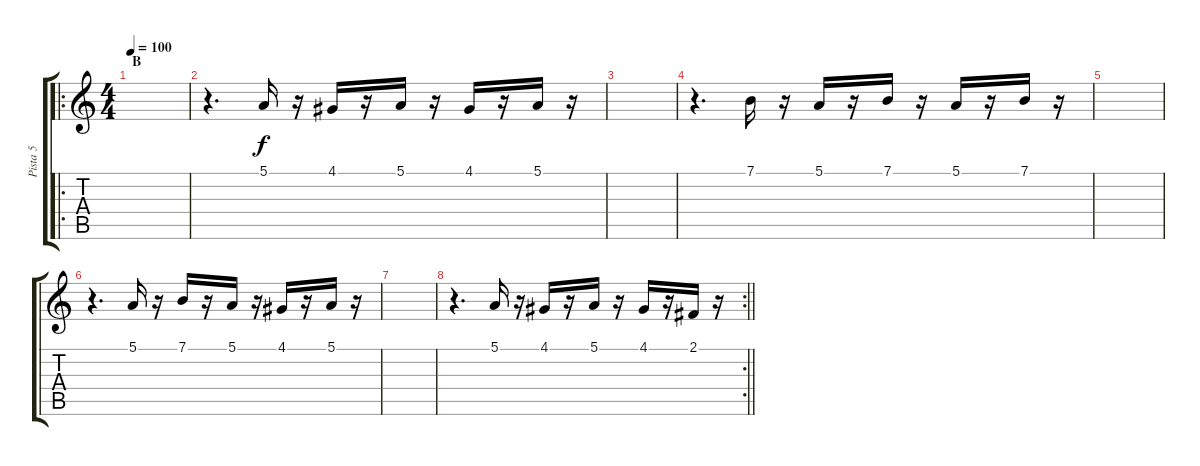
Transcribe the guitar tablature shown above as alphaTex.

\track ("Pista 5" "Pista 5") {instrument englishhorn}
\staff {score tabs}
\tuning (E4 B3 G3 D3 A2 E2) {hide}
\ro
\ts (4 4)
\section ("" "B")
\tempo 100
\clef g2
\ks c
|
r.4{d} 5.1.16 r.16 4.1.16 r.16 5.1.16 r.16 4.1.16 r.16 5.1.16 r.16 |
|
r.4{d} 7.1.16 r.16 5.1.16 r.16 7.1.16 r.16 5.1.16 r.16 7.1.16 r.16 |
|
r.4{d} 5.1.16 r.16 7.1.16 r.16 5.1.16 r.16 4.1.16 r.16 5.1.16 r.16 |
|
\rc 2
\barLineRight lightlight
r.4{d} 5.1.16 r.16 4.1.16 r.16 5.1.16 r.16 4.1.16 r.16 2.1.16 r.16
